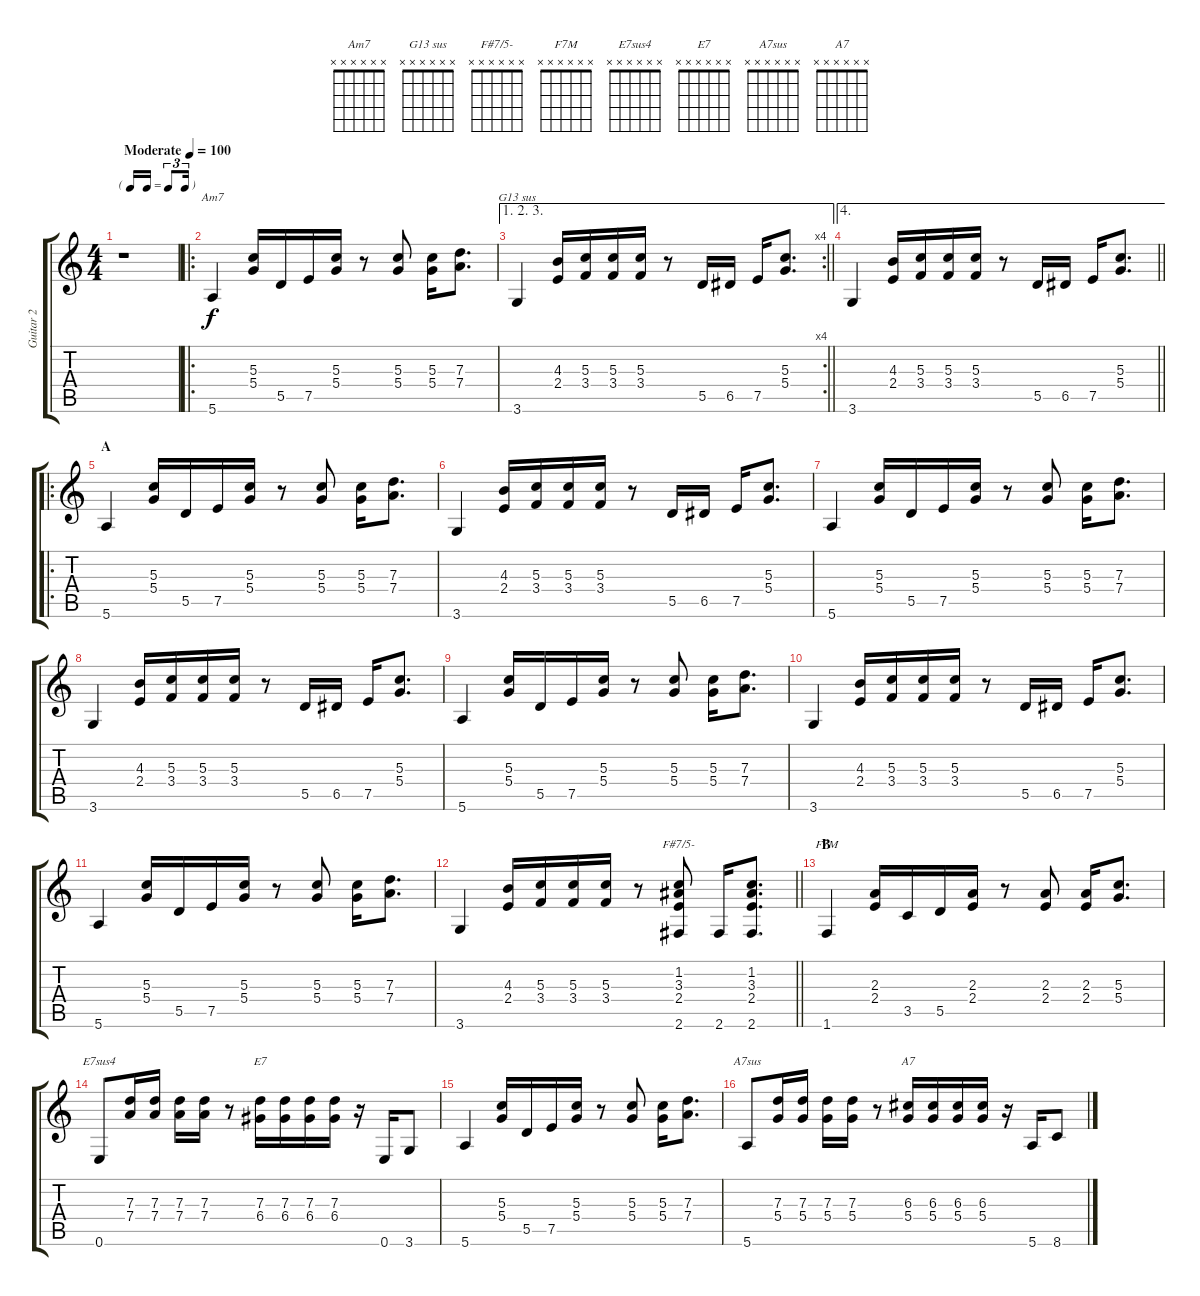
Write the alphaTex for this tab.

\track ("Guitar 2" "Guitar 2") {instrument electricguitarclean}
\staff {score tabs}
\tuning (E4 B3 G3 D3 A2 E2) {hide}
\chord ("Am7" x x x x x x)
\chord ("G13 sus" x x x x x x)
\chord ("F#7/5-" x x x x x x)
\chord ("F7M" x x x x x x)
\chord ("E7sus4" x x x x x x)
\chord ("E7" x x x x x x)
\chord ("A7sus" x x x x x x)
\chord ("A7" x x x x x x)
\ts (4 4)
\tf triplet16th
\tempo (100 "Moderate")
\clef g2
\ks c
r.1{dy f instrument electricguitarclean} |
\ro
5.6.4{ch "Am7"} (5.3 5.4).16 5.5.16 7.5.16 (5.3 5.4).16 r.8 (5.3 5.4).8 (5.3 5.4).16 (7.3 7.4).8{d} |
\ae (1 2 3)
\rc 4
\barLineRight lightlight
3.6.4{ch "G13 sus"} (4.3 2.4).16 (5.3 3.4).16 (5.3 3.4).16 (5.3 3.4).16 r.8 5.5.16 6.5.16 7.5.16 (5.3 5.4).8{d} |
\ae 4
\barLineRight lightlight
3.6.4 (4.3 2.4).16 (5.3 3.4).16 (5.3 3.4).16 (5.3 3.4).16 r.8 5.5.16 6.5.16 7.5.16 (5.3 5.4).8{d} |
\ro
\section ("" "A")
5.6.4 (5.3 5.4).16 5.5.16 7.5.16 (5.3 5.4).16 r.8 (5.3 5.4).8 (5.3 5.4).16 (7.3 7.4).8{d} |
3.6.4 (4.3 2.4).16 (5.3 3.4).16 (5.3 3.4).16 (5.3 3.4).16 r.8 5.5.16 6.5.16 7.5.16 (5.3 5.4).8{d} |
5.6.4 (5.3 5.4).16 5.5.16 7.5.16 (5.3 5.4).16 r.8 (5.3 5.4).8 (5.3 5.4).16 (7.3 7.4).8{d} |
3.6.4 (4.3 2.4).16 (5.3 3.4).16 (5.3 3.4).16 (5.3 3.4).16 r.8 5.5.16 6.5.16 7.5.16 (5.3 5.4).8{d} |
5.6.4 (5.3 5.4).16 5.5.16 7.5.16 (5.3 5.4).16 r.8 (5.3 5.4).8 (5.3 5.4).16 (7.3 7.4).8{d} |
3.6.4 (4.3 2.4).16 (5.3 3.4).16 (5.3 3.4).16 (5.3 3.4).16 r.8 5.5.16 6.5.16 7.5.16 (5.3 5.4).8{d} |
5.6.4 (5.3 5.4).16 5.5.16 7.5.16 (5.3 5.4).16 r.8 (5.3 5.4).8 (5.3 5.4).16 (7.3 7.4).8{d} |
\barLineRight lightlight
3.6.4 (4.3 2.4).16 (5.3 3.4).16 (5.3 3.4).16 (5.3 3.4).16 r.8 (1.2 3.3 2.4 2.6).8{ch "F#7/5-"} 2.6.16 (1.2 3.3 2.4 2.6).8{d} |
\section ("" "B")
1.6.4{ch "F7M"} (2.3 2.4).16 3.5.16 5.5.16 (2.3 2.4).16 r.8 (2.3 2.4).8 (2.3 2.4).16 (5.3 5.4).8{d} |
0.6.8{ch "E7sus4"} (7.3 7.4).16 (7.3 7.4).16 (7.3 7.4).16 (7.3 7.4).16 r.8 (7.3 6.4).16{ch "E7"} (7.3 6.4).16 (7.3 6.4).16 (7.3 6.4).16 r.16 0.6.16 3.6.8 |
5.6.4 (5.3 5.4).16 5.5.16 7.5.16 (5.3 5.4).16 r.8 (5.3 5.4).8 (5.3 5.4).16 (7.3 7.4).8{d} |
5.6.8{ch "A7sus"} (7.3 5.4).16 (7.3 5.4).16 (7.3 5.4).16 (7.3 5.4).16 r.8 (6.3 5.4).16{ch "A7"} (6.3 5.4).16 (6.3 5.4).16 (6.3 5.4).16 r.16 5.6.16 8.6.8
